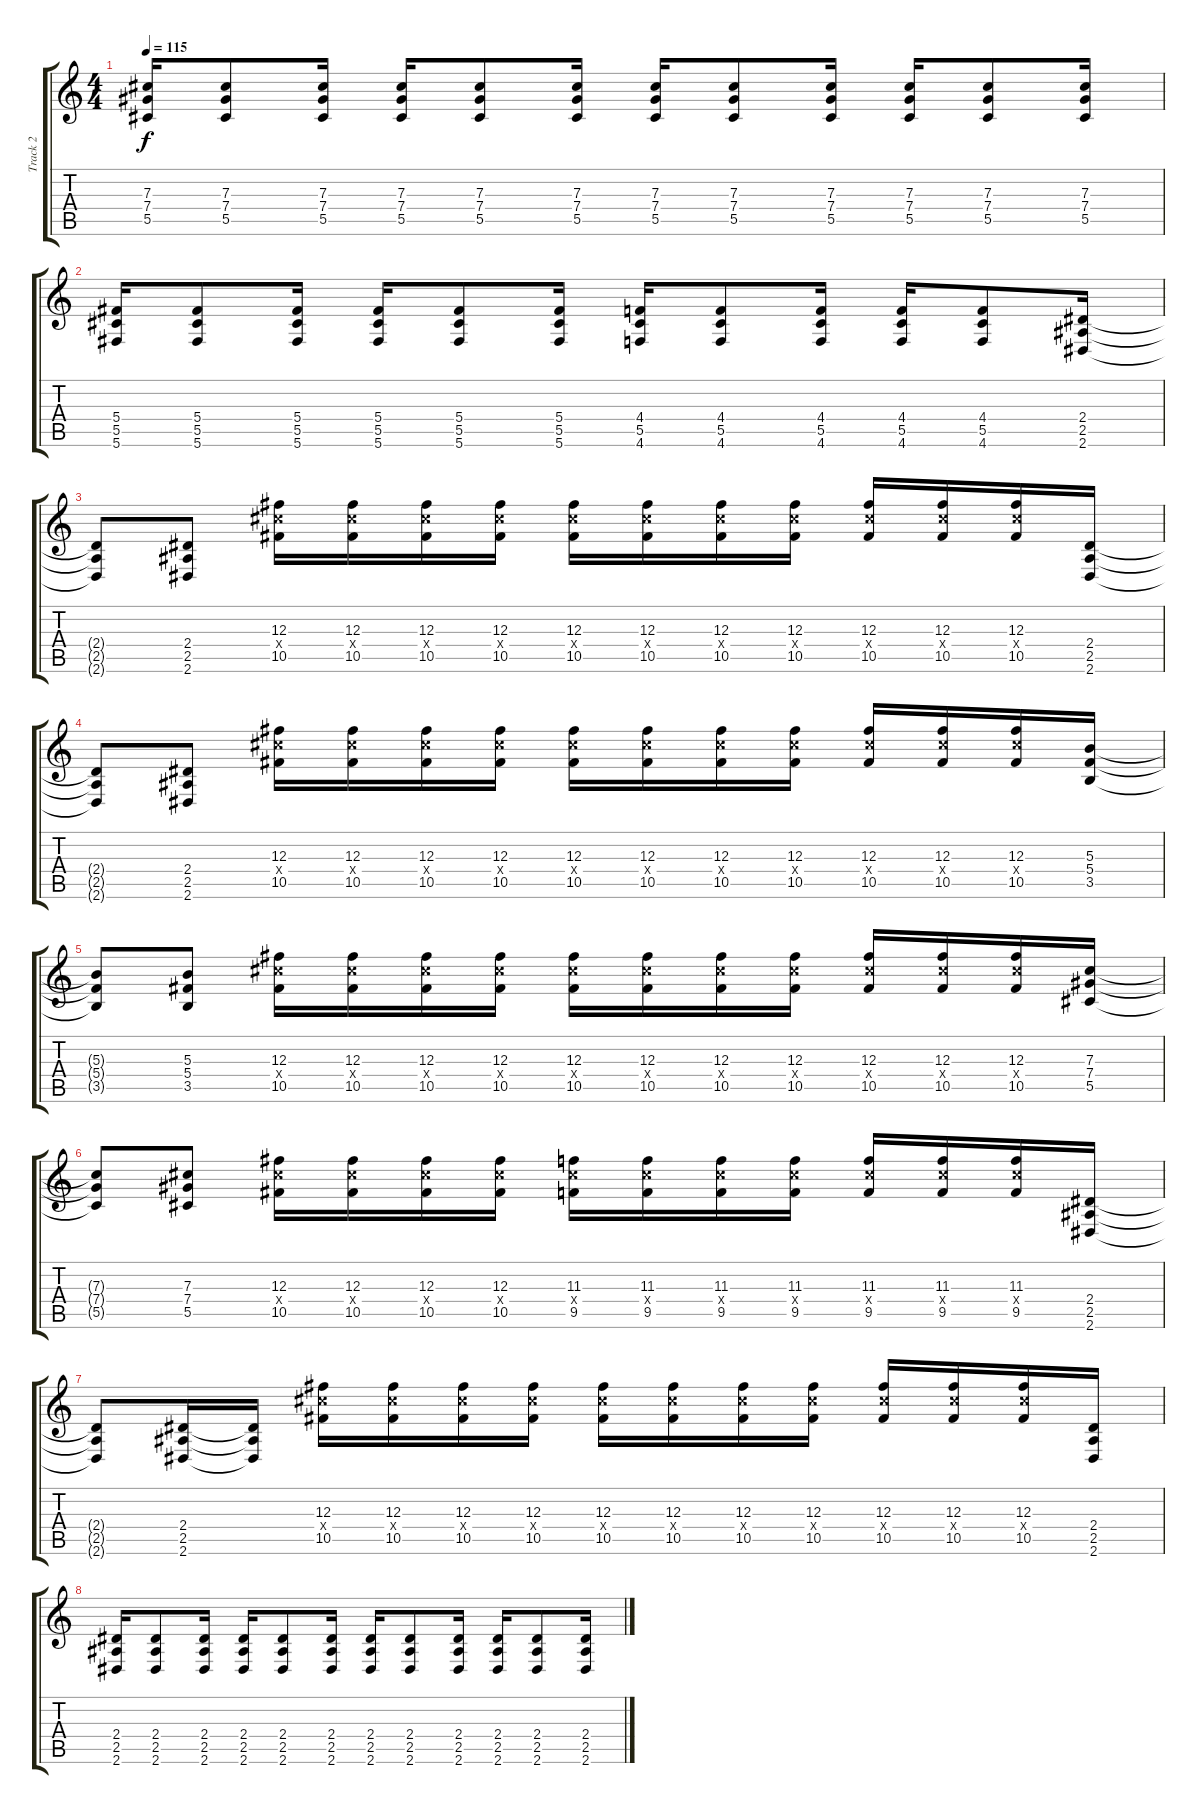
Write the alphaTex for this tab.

\track ("Track 2" "Track 2") {instrument distortionguitar}
\staff {score tabs}
\tuning (Eb4 Bb3 Gb3 Db3 Ab2 Db2) {hide}
\ts (4 4)
\tempo 115
\clef g2
\ks c
(7.3 7.4 5.5).16{dy f} (7.3 7.4 5.5).8 (7.3 7.4 5.5).16 (7.3 7.4 5.5).16 (7.3 7.4 5.5).8 (7.3 7.4 5.5).16 (7.3 7.4 5.5).16 (7.3 7.4 5.5).8 (7.3 7.4 5.5).16 (7.3 7.4 5.5).16 (7.3 7.4 5.5).8 (7.3 7.4 5.5).16 |
(5.4 5.5 5.6).16 (5.4 5.5 5.6).8 (5.4 5.5 5.6).16 (5.4 5.5 5.6).16 (5.4 5.5 5.6).8 (5.4 5.5 5.6).16 (4.4 5.5 4.6).16 (4.4 5.5 4.6).8 (4.4 5.5 4.6).16 (4.4 5.5 4.6).16 (4.4 5.5 4.6).8 (2.4 2.5 2.6).16 |
(2.4{t} 2.5{t} 2.6{t}).8{volume 8} (2.4 2.5 2.6).8 (12.3 12.4{x} 10.5).16 (12.3 12.4{x} 10.5).16 (12.3 12.4{x} 10.5).16 (12.3 12.4{x} 10.5).16 (12.3 12.4{x} 10.5).16 (12.3 12.4{x} 10.5).16 (12.3 12.4{x} 10.5).16 (12.3 12.4{x} 10.5).16 (12.3 12.4{x} 10.5).16 (12.3 12.4{x} 10.5).16 (12.3 12.4{x} 10.5).16 (2.4 2.5 2.6).16 |
(2.4{t} 2.5{t} 2.6{t}).8 (2.4 2.5 2.6).8 (12.3 12.4{x} 10.5).16 (12.3 12.4{x} 10.5).16 (12.3 12.4{x} 10.5).16 (12.3 12.4{x} 10.5).16 (12.3 12.4{x} 10.5).16 (12.3 12.4{x} 10.5).16 (12.3 12.4{x} 10.5).16 (12.3 12.4{x} 10.5).16 (12.3 12.4{x} 10.5).16 (12.3 12.4{x} 10.5).16 (12.3 12.4{x} 10.5).16 (5.3 5.4 3.5).16 |
(5.3{t} 5.4{t} 3.5{t}).8 (5.3 5.4 3.5).8 (12.3 12.4{x} 10.5).16 (12.3 12.4{x} 10.5).16 (12.3 12.4{x} 10.5).16 (12.3 12.4{x} 10.5).16 (12.3 12.4{x} 10.5).16 (12.3 12.4{x} 10.5).16 (12.3 12.4{x} 10.5).16 (12.3 12.4{x} 10.5).16 (12.3 12.4{x} 10.5).16 (12.3 12.4{x} 10.5).16 (12.3 12.4{x} 10.5).16 (7.3 7.4 5.5).16 |
(7.3{t} 7.4{t} 5.5{t}).8 (7.3 7.4 5.5).8 (12.3 12.4{x} 10.5).16 (12.3 12.4{x} 10.5).16 (12.3 12.4{x} 10.5).16 (12.3 12.4{x} 10.5).16 (11.3 12.4{x} 9.5).16 (11.3 12.4{x} 9.5).16 (11.3 12.4{x} 9.5).16 (11.3 12.4{x} 9.5).16 (11.3 12.4{x} 9.5).16 (11.3 12.4{x} 9.5).16 (11.3 12.4{x} 9.5).16 (2.4 2.5 2.6).16{balance 16} |
(2.4{t} 2.5{t} 2.6{t}).8 (2.4 2.5 2.6).16 (2.4{t} 2.5{t} 2.6{t}).16{balance 0} (12.3 12.4{x} 10.5).16 (12.3 12.4{x} 10.5).16 (12.3 12.4{x} 10.5).16 (12.3 12.4{x} 10.5).16 (12.3 12.4{x} 10.5).16 (12.3 12.4{x} 10.5).16 (12.3 12.4{x} 10.5).16 (12.3 12.4{x} 10.5).16 (12.3 12.4{x} 10.5).16 (12.3 12.4{x} 10.5).16 (12.3 12.4{x} 10.5).16 (2.4 2.5 2.6).16 |
(2.4 2.5 2.6).16{volume 13 balance 12} (2.4 2.5 2.6).8 (2.4 2.5 2.6).16 (2.4 2.5 2.6).16 (2.4 2.5 2.6).8 (2.4 2.5 2.6).16 (2.4 2.5 2.6).16 (2.4 2.5 2.6).8 (2.4 2.5 2.6).16 (2.4 2.5 2.6).16 (2.4 2.5 2.6).8 (2.4 2.5 2.6).16
